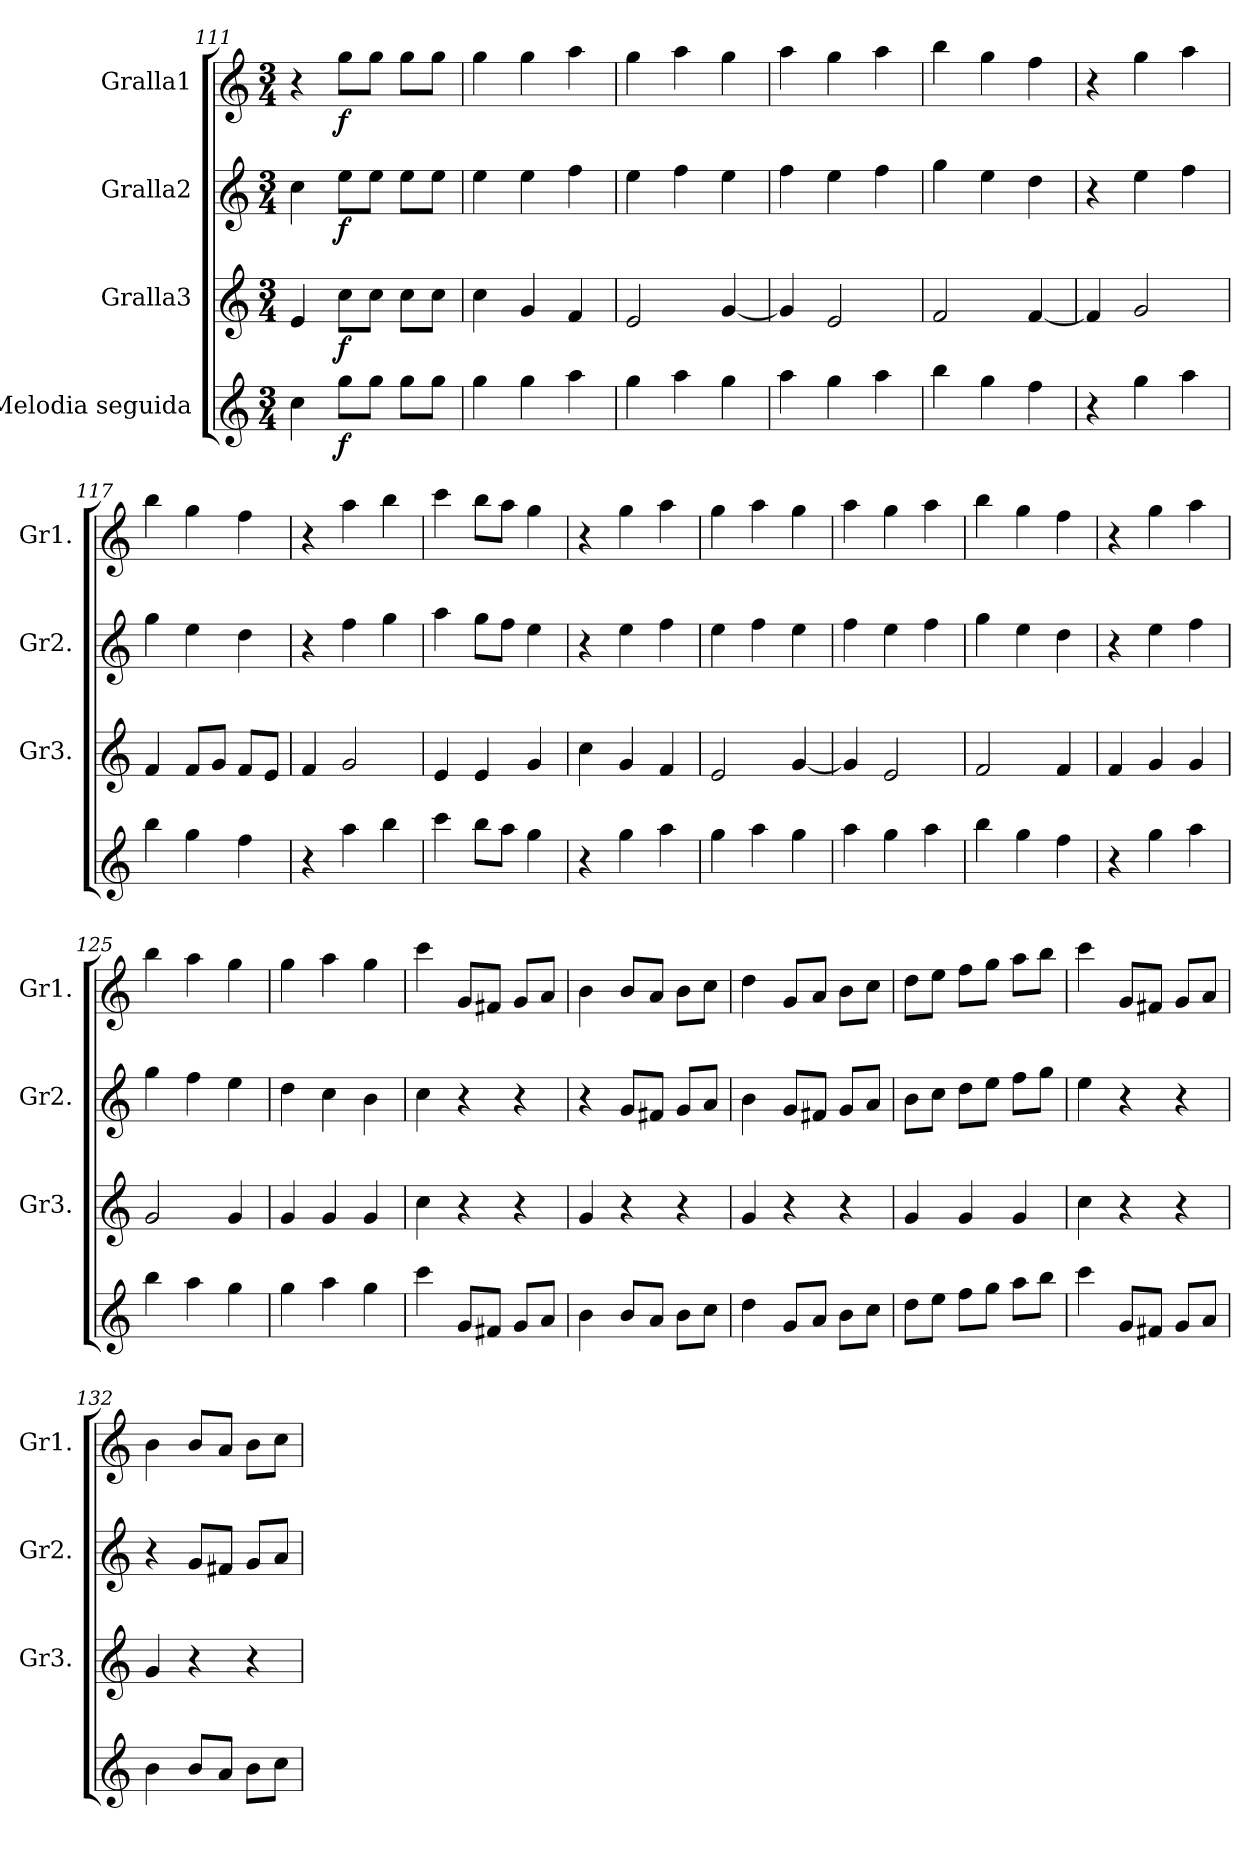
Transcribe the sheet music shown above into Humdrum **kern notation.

**kern	**dynam	**kern	**dynam	**kern	**dynam	**kern	**dynam
*part4	*part4	*part3	*part3	*part2	*part2	*part1	*part1
*staff4	*staff4	*staff3	*staff3	*staff2	*staff2	*staff1	*staff1
*I"Melodia seguida	*	*I"Gralla3	*	*I"Gralla2	*	*I"Gralla1	*
*	*	*I'Gr3.	*	*I'Gr2.	*	*I'Gr1.	*
*clefG2	*	*clefG2	*	*clefG2	*	*clefG2	*
*k[]	*	*k[]	*	*k[]	*	*k[]	*
*M3/4	*	*M3/4	*	*M3/4	*	*M3/4	*
=111	=111	=111	=111	=111	=111	=111	=111
4cc\	.	4e/	.	4cc\	.	4r	.
!	!LO:DY:b	!	!LO:DY:b	!	!LO:DY:b	!	!LO:DY:b
8gg\L	f	8cc\L	f	8ee\L	f	8gg\L	f
8gg\J	.	8cc\J	.	8ee\J	.	8gg\J	.
8gg\L	.	8cc\L	.	8ee\L	.	8gg\L	.
8gg\J	.	8cc\J	.	8ee\J	.	8gg\J	.
=112	=112	=112	=112	=112	=112	=112	=112
4gg\	.	4cc\	.	4ee\	.	4gg\	.
4gg\	.	4g/	.	4ee\	.	4gg\	.
4aa\	.	4f/	.	4ff\	.	4aa\	.
=113	=113	=113	=113	=113	=113	=113	=113
4gg\	.	2e/	.	4ee\	.	4gg\	.
4aa\	.	.	.	4ff\	.	4aa\	.
4gg\	.	[4g/	.	4ee\	.	4gg\	.
=114	=114	=114	=114	=114	=114	=114	=114
4aa\	.	4g/]	.	4ff\	.	4aa\	.
4gg\	.	2e/	.	4ee\	.	4gg\	.
4aa\	.	.	.	4ff\	.	4aa\	.
=115	=115	=115	=115	=115	=115	=115	=115
4bb\	.	2f/	.	4gg\	.	4bb\	.
4gg\	.	.	.	4ee\	.	4gg\	.
4ff\	.	[4f/	.	4dd\	.	4ff\	.
=116	=116	=116	=116	=116	=116	=116	=116
4r	.	4f/]	.	4r	.	4r	.
4gg\	.	2g/	.	4ee\	.	4gg\	.
4aa\	.	.	.	4ff\	.	4aa\	.
=117	=117	=117	=117	=117	=117	=117	=117
4bb\	.	4f/	.	4gg\	.	4bb\	.
4gg\	.	8f/L	.	4ee\	.	4gg\	.
.	.	8g/J	.	.	.	.	.
4ff\	.	8f/L	.	4dd\	.	4ff\	.
.	.	8e/J	.	.	.	.	.
=118	=118	=118	=118	=118	=118	=118	=118
4r	.	4f/	.	4r	.	4r	.
4aa\	.	2g/	.	4ff\	.	4aa\	.
4bb\	.	.	.	4gg\	.	4bb\	.
!!LO:PB:g=z
=119	=119	=119	=119	=119	=119	=119	=119
4ccc\	.	4e/	.	4aa\	.	4ccc\	.
8bb\L	.	4e/	.	8gg\L	.	8bb\L	.
8aa\J	.	.	.	8ff\J	.	8aa\J	.
4gg\	.	4g/	.	4ee\	.	4gg\	.
=120	=120	=120	=120	=120	=120	=120	=120
4r	.	4cc\	.	4r	.	4r	.
4gg\	.	4g/	.	4ee\	.	4gg\	.
4aa\	.	4f/	.	4ff\	.	4aa\	.
=121	=121	=121	=121	=121	=121	=121	=121
4gg\	.	2e/	.	4ee\	.	4gg\	.
4aa\	.	.	.	4ff\	.	4aa\	.
4gg\	.	[4g/	.	4ee\	.	4gg\	.
=122	=122	=122	=122	=122	=122	=122	=122
4aa\	.	4g/]	.	4ff\	.	4aa\	.
4gg\	.	2e/	.	4ee\	.	4gg\	.
4aa\	.	.	.	4ff\	.	4aa\	.
=123	=123	=123	=123	=123	=123	=123	=123
4bb\	.	2f/	.	4gg\	.	4bb\	.
4gg\	.	.	.	4ee\	.	4gg\	.
4ff\	.	4f/	.	4dd\	.	4ff\	.
=124	=124	=124	=124	=124	=124	=124	=124
4r	.	4f/	.	4r	.	4r	.
4gg\	.	4g/	.	4ee\	.	4gg\	.
4aa\	.	4g/	.	4ff\	.	4aa\	.
=125	=125	=125	=125	=125	=125	=125	=125
4bb\	.	2g/	.	4gg\	.	4bb\	.
4aa\	.	.	.	4ff\	.	4aa\	.
4gg\	.	4g/	.	4ee\	.	4gg\	.
=126	=126	=126	=126	=126	=126	=126	=126
4gg\	.	4g/	.	4dd\	.	4gg\	.
4aa\	.	4g/	.	4cc\	.	4aa\	.
4gg\	.	4g/	.	4b\	.	4gg\	.
=127	=127	=127	=127	=127	=127	=127	=127
4ccc\	.	4cc\	.	4cc\	.	4ccc\	.
8g/L	.	4r	.	4r	.	8g/L	.
8f#X/J	.	.	.	.	.	8f#X/J	.
8g/L	.	4r	.	4r	.	8g/L	.
8a/J	.	.	.	.	.	8a/J	.
!!LO:LB:g=z
=128	=128	=128	=128	=128	=128	=128	=128
4b\	.	4g/	.	4r	.	4b\	.
8b/L	.	4r	.	8g/L	.	8b/L	.
8a/J	.	.	.	8f#X/J	.	8a/J	.
8b\L	.	4r	.	8g/L	.	8b\L	.
8cc\J	.	.	.	8a/J	.	8cc\J	.
=129	=129	=129	=129	=129	=129	=129	=129
4dd\	.	4g/	.	4b\	.	4dd\	.
8g/L	.	4r	.	8g/L	.	8g/L	.
8a/J	.	.	.	8f#X/J	.	8a/J	.
8b\L	.	4r	.	8g/L	.	8b\L	.
8cc\J	.	.	.	8a/J	.	8cc\J	.
=130	=130	=130	=130	=130	=130	=130	=130
8dd\L	.	4g/	.	8b\L	.	8dd\L	.
8ee\J	.	.	.	8cc\J	.	8ee\J	.
8ff\L	.	4g/	.	8dd\L	.	8ff\L	.
8gg\J	.	.	.	8ee\J	.	8gg\J	.
8aa\L	.	4g/	.	8ff\L	.	8aa\L	.
8bb\J	.	.	.	8gg\J	.	8bb\J	.
=131	=131	=131	=131	=131	=131	=131	=131
4ccc\	.	4cc\	.	4ee\	.	4ccc\	.
8g/L	.	4r	.	4r	.	8g/L	.
8f#X/J	.	.	.	.	.	8f#X/J	.
8g/L	.	4r	.	4r	.	8g/L	.
8a/J	.	.	.	.	.	8a/J	.
=132	=132	=132	=132	=132	=132	=132	=132
4b\	.	4g/	.	4r	.	4b\	.
8b/L	.	4r	.	8g/L	.	8b/L	.
8a/J	.	.	.	8f#X/J	.	8a/J	.
8b\L	.	4r	.	8g/L	.	8b\L	.
8cc\J	.	.	.	8a/J	.	8cc\J	.
=	=	=	=	=	=	=	=
*-	*-	*-	*-	*-	*-	*-	*-
